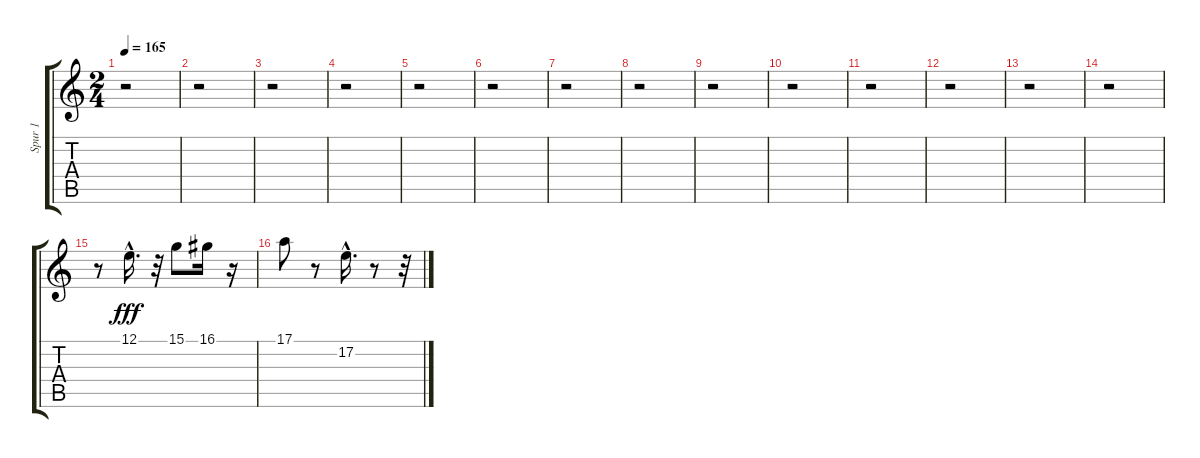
\track ("Spur 1" "Spur 1") {instrument piccolo}
\staff {score tabs}
\tuning (E4 B3 G3 D3 A2 E2) {hide}
\ts (2 4)
\tempo 165
\clef g2
\ks c
r.2{dy fff} |
r.2 |
r.2 |
r.2 |
r.2 |
r.2 |
r.2 |
r.2 |
r.2 |
r.2 |
r.2 |
r.2 |
r.2 |
r.2 |
r.8 12.1{hac}.16{d} r.32 15.1.8 16.1.16 r.16 |
17.1.8 r.8 17.2{hac}.16{d} r.8 r.32
